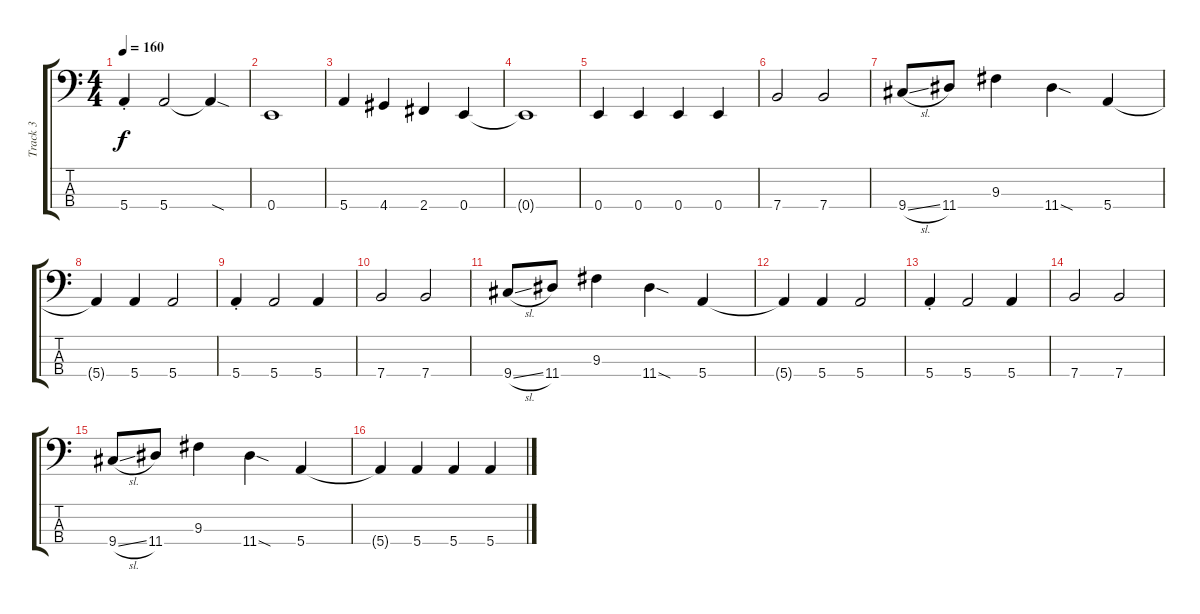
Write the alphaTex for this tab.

\track ("Track 3" "Track 3") {instrument electricbassfinger}
\staff {score tabs}
\tuning (G2 D2 A1 E1) {hide}
\ts (4 4)
\tempo 160
\clef f4
\ks c
5.4{st}.4{dy f} 5.4.2 5.4{sod t}.4 |
0.4.1 |
5.4.4 4.4.4 2.4.4 0.4.4 |
0.4{t}.1 |
0.4.4 0.4.4 0.4.4 0.4.4 |
7.4.2 7.4.2 |
9.4{sl}.8 11.4.8 9.3.4 11.4{sod}.4 5.4.4 |
5.4{t}.4 5.4.4 5.4.2 |
5.4{st}.4 5.4.2 5.4.4 |
7.4.2 7.4.2 |
9.4{sl}.8 11.4.8 9.3.4 11.4{sod}.4 5.4.4 |
5.4{t}.4 5.4.4 5.4.2 |
5.4{st}.4 5.4.2 5.4.4 |
7.4.2 7.4.2 |
9.4{sl}.8 11.4.8 9.3.4 11.4{sod}.4 5.4.4 |
5.4{t}.4 5.4.4 5.4.4 5.4.4
